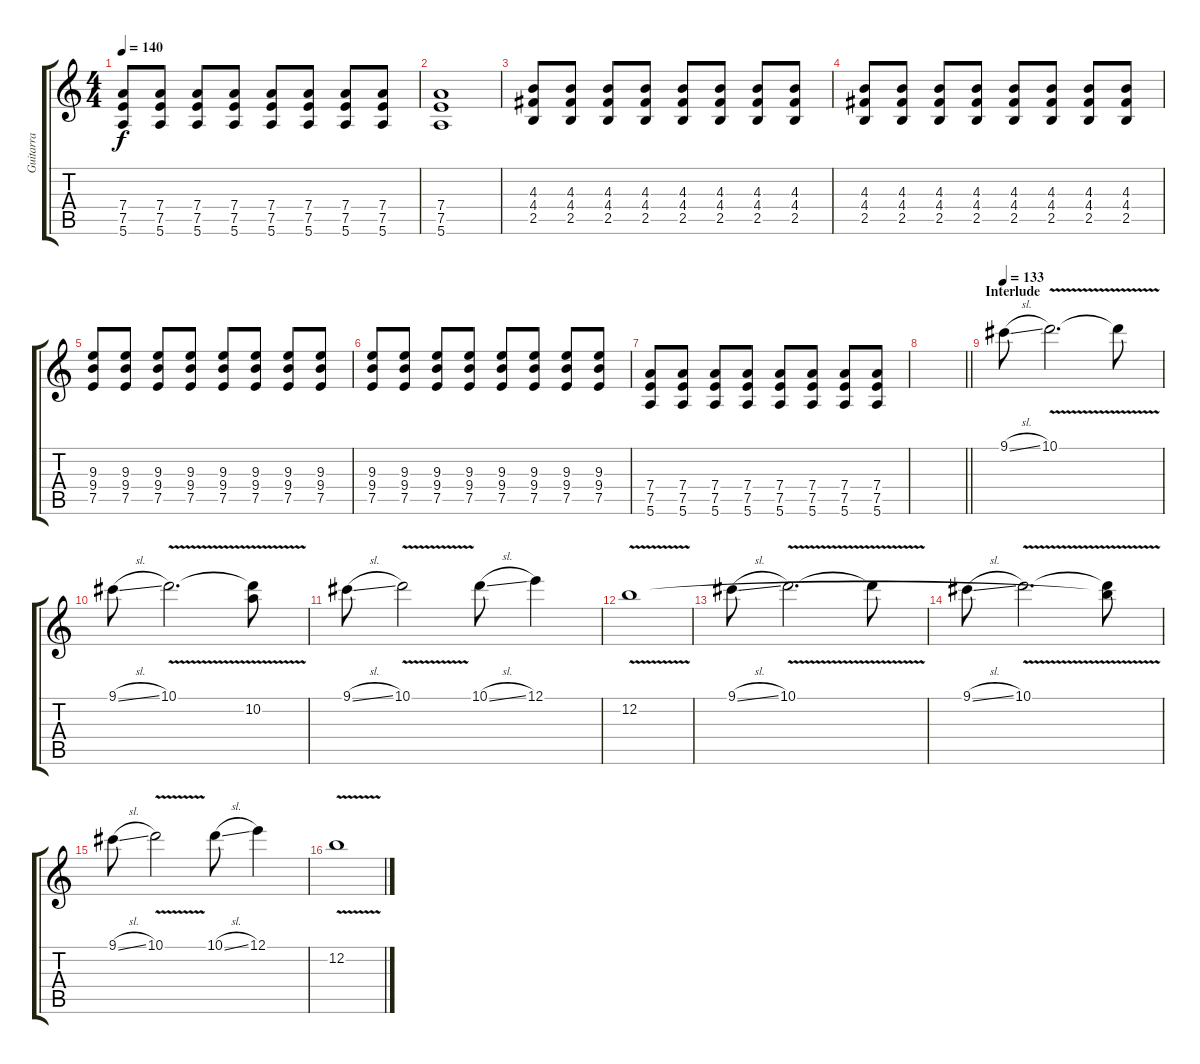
\track ("Guitarra" "Guitarra") {instrument electricguitarjazz}
\staff {score tabs}
\tuning (E4 B3 G3 D3 A2 E2) {hide}
\ts (4 4)
\tempo 140
\clef g2
\ks c
(7.4 7.5 5.6).8{dy f} (7.4 7.5 5.6).8 (7.4 7.5 5.6).8 (7.4 7.5 5.6).8 (7.4 7.5 5.6).8 (7.4 7.5 5.6).8 (7.4 7.5 5.6).8 (7.4 7.5 5.6).8 |
(7.4 7.5 5.6).1 |
(4.3 4.4 2.5).8 (4.3 4.4 2.5).8 (4.3 4.4 2.5).8 (4.3 4.4 2.5).8 (4.3 4.4 2.5).8 (4.3 4.4 2.5).8 (4.3 4.4 2.5).8 (4.3 4.4 2.5).8 |
(4.3 4.4 2.5).8 (4.3 4.4 2.5).8 (4.3 4.4 2.5).8 (4.3 4.4 2.5).8 (4.3 4.4 2.5).8 (4.3 4.4 2.5).8 (4.3 4.4 2.5).8 (4.3 4.4 2.5).8 |
(9.3 9.4 7.5).8 (9.3 9.4 7.5).8 (9.3 9.4 7.5).8 (9.3 9.4 7.5).8 (9.3 9.4 7.5).8 (9.3 9.4 7.5).8 (9.3 9.4 7.5).8 (9.3 9.4 7.5).8 |
(9.3 9.4 7.5).8 (9.3 9.4 7.5).8 (9.3 9.4 7.5).8 (9.3 9.4 7.5).8 (9.3 9.4 7.5).8 (9.3 9.4 7.5).8 (9.3 9.4 7.5).8 (9.3 9.4 7.5).8 |
(7.4 7.5 5.6).8 (7.4 7.5 5.6).8 (7.4 7.5 5.6).8 (7.4 7.5 5.6).8 (7.4 7.5 5.6).8 (7.4 7.5 5.6).8 (7.4 7.5 5.6).8 (7.4 7.5 5.6).8 |
\barLineRight lightlight
|
\section ("" "Interlude")
\tempo 133
9.1{sl}.8{instrument electricguitarclean} 10.1{v}.2{d} 10.1{t}.8 |
9.1{sl}.8 10.1{v}.2{d} (10.1{t} 10.2).8 |
9.1{sl}.8 10.1{v}.2 10.1{sl}.8 12.1.4 |
12.2{v}.1 |
9.1{sl}.8 10.1{v}.2{d} 10.1{t}.8 |
9.1{sl}.8 10.1{v}.2{d} (10.1{t} 12.2{t}).8 |
9.1{sl}.8 10.1{v}.2 10.1{sl}.8 12.1.4 |
12.2{v}.1
